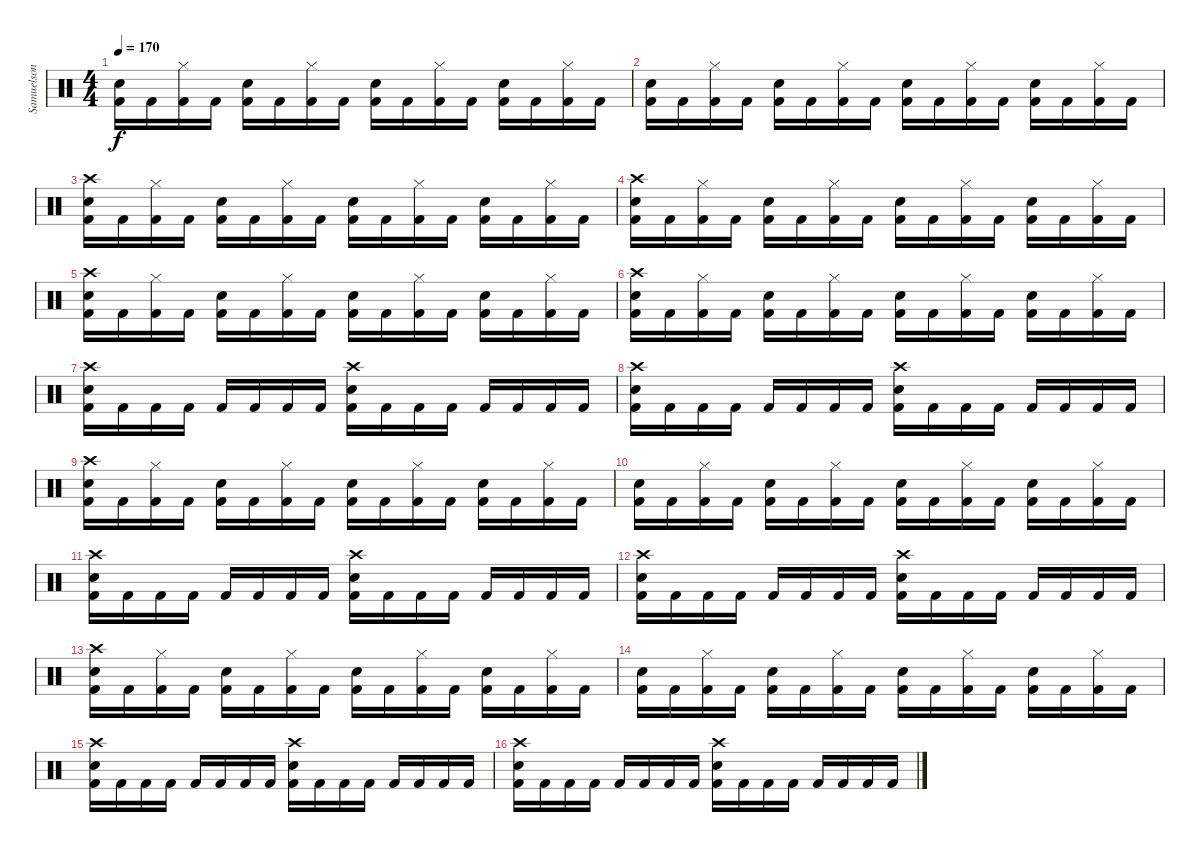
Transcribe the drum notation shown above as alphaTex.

\track ("Samuelson" "Samuelson") {instrument percussion}
\staff {score}
\articulation defaults
\ts (4 4)
\tempo 170
\clef neutral
\ks c
("Snare (hit) 2" "Kick (hit) 2").16{dy f} "Kick (hit) 2".16 ("Hi-Hat (closed)" "Kick (hit) 2").16 "Kick (hit) 2".16 ("Snare (hit) 2" "Kick (hit) 2").16 "Kick (hit) 2".16 ("Hi-Hat (closed)" "Kick (hit) 2").16 "Kick (hit) 2".16 ("Snare (hit) 2" "Kick (hit) 2").16 "Kick (hit) 2".16 ("Hi-Hat (closed)" "Kick (hit) 2").16 "Kick (hit) 2".16 ("Snare (hit) 2" "Kick (hit) 2").16 "Kick (hit) 2".16 ("Hi-Hat (closed)" "Kick (hit) 2").16 "Kick (hit) 2".16 |
("Snare (hit) 2" "Kick (hit) 2").16 "Kick (hit) 2".16 ("Hi-Hat (closed)" "Kick (hit) 2").16 "Kick (hit) 2".16 ("Snare (hit) 2" "Kick (hit) 2").16 "Kick (hit) 2".16 ("Hi-Hat (closed)" "Kick (hit) 2").16 "Kick (hit) 2".16 ("Snare (hit) 2" "Kick (hit) 2").16 "Kick (hit) 2".16 ("Hi-Hat (closed)" "Kick (hit) 2").16 "Kick (hit) 2".16 ("Snare (hit) 2" "Kick (hit) 2").16 "Kick (hit) 2".16 ("Hi-Hat (closed)" "Kick (hit) 2").16 "Kick (hit) 2".16 |
("Crash high (hit)" "Snare (hit) 2" "Kick (hit) 2").16 "Kick (hit) 2".16 ("Hi-Hat (closed)" "Kick (hit) 2").16 "Kick (hit) 2".16 ("Snare (hit) 2" "Kick (hit) 2").16 "Kick (hit) 2".16 ("Hi-Hat (closed)" "Kick (hit) 2").16 "Kick (hit) 2".16 ("Snare (hit) 2" "Kick (hit) 2").16 "Kick (hit) 2".16 ("Hi-Hat (closed)" "Kick (hit) 2").16 "Kick (hit) 2".16 ("Snare (hit) 2" "Kick (hit) 2").16 "Kick (hit) 2".16 ("Hi-Hat (closed)" "Kick (hit) 2").16 "Kick (hit) 2".16 |
("Crash high (hit)" "Snare (hit) 2" "Kick (hit) 2").16 "Kick (hit) 2".16 ("Hi-Hat (closed)" "Kick (hit) 2").16 "Kick (hit) 2".16 ("Snare (hit) 2" "Kick (hit) 2").16 "Kick (hit) 2".16 ("Hi-Hat (closed)" "Kick (hit) 2").16 "Kick (hit) 2".16 ("Snare (hit) 2" "Kick (hit) 2").16 "Kick (hit) 2".16 ("Hi-Hat (closed)" "Kick (hit) 2").16 "Kick (hit) 2".16 ("Snare (hit) 2" "Kick (hit) 2").16 "Kick (hit) 2".16 ("Hi-Hat (closed)" "Kick (hit) 2").16 "Kick (hit) 2".16 |
("Crash high (hit)" "Snare (hit) 2" "Kick (hit) 2").16 "Kick (hit) 2".16 ("Hi-Hat (closed)" "Kick (hit) 2").16 "Kick (hit) 2".16 ("Snare (hit) 2" "Kick (hit) 2").16 "Kick (hit) 2".16 ("Hi-Hat (closed)" "Kick (hit) 2").16 "Kick (hit) 2".16 ("Snare (hit) 2" "Kick (hit) 2").16 "Kick (hit) 2".16 ("Hi-Hat (closed)" "Kick (hit) 2").16 "Kick (hit) 2".16 ("Snare (hit) 2" "Kick (hit) 2").16 "Kick (hit) 2".16 ("Hi-Hat (closed)" "Kick (hit) 2").16 "Kick (hit) 2".16 |
("Crash high (hit)" "Snare (hit) 2" "Kick (hit) 2").16 "Kick (hit) 2".16 ("Hi-Hat (closed)" "Kick (hit) 2").16 "Kick (hit) 2".16 ("Snare (hit) 2" "Kick (hit) 2").16 "Kick (hit) 2".16 ("Hi-Hat (closed)" "Kick (hit) 2").16 "Kick (hit) 2".16 ("Snare (hit) 2" "Kick (hit) 2").16 "Kick (hit) 2".16 ("Hi-Hat (closed)" "Kick (hit) 2").16 "Kick (hit) 2".16 ("Snare (hit) 2" "Kick (hit) 2").16 "Kick (hit) 2".16 ("Hi-Hat (closed)" "Kick (hit) 2").16 "Kick (hit) 2".16 |
("Crash high (hit)" "Snare (hit) 2" "Kick (hit) 2").16 "Kick (hit) 2".16 "Kick (hit) 2".16 "Kick (hit) 2".16 "Kick (hit) 2".16 "Kick (hit) 2".16 "Kick (hit) 2".16 "Kick (hit) 2".16 ("Crash high (hit)" "Snare (hit) 2" "Kick (hit) 2").16 "Kick (hit) 2".16 "Kick (hit) 2".16 "Kick (hit) 2".16 "Kick (hit) 2".16 "Kick (hit) 2".16 "Kick (hit) 2".16 "Kick (hit) 2".16 |
("Crash high (hit)" "Snare (hit) 2" "Kick (hit) 2").16 "Kick (hit) 2".16 "Kick (hit) 2".16 "Kick (hit) 2".16 "Kick (hit) 2".16 "Kick (hit) 2".16 "Kick (hit) 2".16 "Kick (hit) 2".16 ("Crash high (hit)" "Snare (hit) 2" "Kick (hit) 2").16 "Kick (hit) 2".16 "Kick (hit) 2".16 "Kick (hit) 2".16 "Kick (hit) 2".16 "Kick (hit) 2".16 "Kick (hit) 2".16 "Kick (hit) 2".16 |
("Crash high (hit)" "Snare (hit) 2" "Kick (hit) 2").16 "Kick (hit) 2".16 ("Hi-Hat (closed)" "Kick (hit) 2").16 "Kick (hit) 2".16 ("Snare (hit) 2" "Kick (hit) 2").16 "Kick (hit) 2".16 ("Hi-Hat (closed)" "Kick (hit) 2").16 "Kick (hit) 2".16 ("Snare (hit) 2" "Kick (hit) 2").16 "Kick (hit) 2".16 ("Hi-Hat (closed)" "Kick (hit) 2").16 "Kick (hit) 2".16 ("Snare (hit) 2" "Kick (hit) 2").16 "Kick (hit) 2".16 ("Hi-Hat (closed)" "Kick (hit) 2").16 "Kick (hit) 2".16 |
("Snare (hit) 2" "Kick (hit) 2").16 "Kick (hit) 2".16 ("Hi-Hat (closed)" "Kick (hit) 2").16 "Kick (hit) 2".16 ("Snare (hit) 2" "Kick (hit) 2").16 "Kick (hit) 2".16 ("Hi-Hat (closed)" "Kick (hit) 2").16 "Kick (hit) 2".16 ("Snare (hit) 2" "Kick (hit) 2").16 "Kick (hit) 2".16 ("Hi-Hat (closed)" "Kick (hit) 2").16 "Kick (hit) 2".16 ("Snare (hit) 2" "Kick (hit) 2").16 "Kick (hit) 2".16 ("Hi-Hat (closed)" "Kick (hit) 2").16 "Kick (hit) 2".16 |
("Crash high (hit)" "Snare (hit) 2" "Kick (hit) 2").16 "Kick (hit) 2".16 "Kick (hit) 2".16 "Kick (hit) 2".16 "Kick (hit) 2".16 "Kick (hit) 2".16 "Kick (hit) 2".16 "Kick (hit) 2".16 ("Crash high (hit)" "Snare (hit) 2" "Kick (hit) 2").16 "Kick (hit) 2".16 "Kick (hit) 2".16 "Kick (hit) 2".16 "Kick (hit) 2".16 "Kick (hit) 2".16 "Kick (hit) 2".16 "Kick (hit) 2".16 |
("Crash high (hit)" "Snare (hit) 2" "Kick (hit) 2").16 "Kick (hit) 2".16 "Kick (hit) 2".16 "Kick (hit) 2".16 "Kick (hit) 2".16 "Kick (hit) 2".16 "Kick (hit) 2".16 "Kick (hit) 2".16 ("Crash high (hit)" "Snare (hit) 2" "Kick (hit) 2").16 "Kick (hit) 2".16 "Kick (hit) 2".16 "Kick (hit) 2".16 "Kick (hit) 2".16 "Kick (hit) 2".16 "Kick (hit) 2".16 "Kick (hit) 2".16 |
("Crash high (hit)" "Snare (hit) 2" "Kick (hit) 2").16 "Kick (hit) 2".16 ("Hi-Hat (closed)" "Kick (hit) 2").16 "Kick (hit) 2".16 ("Snare (hit) 2" "Kick (hit) 2").16 "Kick (hit) 2".16 ("Hi-Hat (closed)" "Kick (hit) 2").16 "Kick (hit) 2".16 ("Snare (hit) 2" "Kick (hit) 2").16 "Kick (hit) 2".16 ("Hi-Hat (closed)" "Kick (hit) 2").16 "Kick (hit) 2".16 ("Snare (hit) 2" "Kick (hit) 2").16 "Kick (hit) 2".16 ("Hi-Hat (closed)" "Kick (hit) 2").16 "Kick (hit) 2".16 |
("Snare (hit) 2" "Kick (hit) 2").16 "Kick (hit) 2".16 ("Hi-Hat (closed)" "Kick (hit) 2").16 "Kick (hit) 2".16 ("Snare (hit) 2" "Kick (hit) 2").16 "Kick (hit) 2".16 ("Hi-Hat (closed)" "Kick (hit) 2").16 "Kick (hit) 2".16 ("Snare (hit) 2" "Kick (hit) 2").16 "Kick (hit) 2".16 ("Hi-Hat (closed)" "Kick (hit) 2").16 "Kick (hit) 2".16 ("Snare (hit) 2" "Kick (hit) 2").16 "Kick (hit) 2".16 ("Hi-Hat (closed)" "Kick (hit) 2").16 "Kick (hit) 2".16 |
("Crash high (hit)" "Snare (hit) 2" "Kick (hit) 2").16 "Kick (hit) 2".16 "Kick (hit) 2".16 "Kick (hit) 2".16 "Kick (hit) 2".16 "Kick (hit) 2".16 "Kick (hit) 2".16 "Kick (hit) 2".16 ("Crash high (hit)" "Snare (hit) 2" "Kick (hit) 2").16 "Kick (hit) 2".16 "Kick (hit) 2".16 "Kick (hit) 2".16 "Kick (hit) 2".16 "Kick (hit) 2".16 "Kick (hit) 2".16 "Kick (hit) 2".16 |
("Crash high (hit)" "Snare (hit) 2" "Kick (hit) 2").16 "Kick (hit) 2".16 "Kick (hit) 2".16 "Kick (hit) 2".16 "Kick (hit) 2".16 "Kick (hit) 2".16 "Kick (hit) 2".16 "Kick (hit) 2".16 ("Crash high (hit)" "Snare (hit) 2" "Kick (hit) 2").16 "Kick (hit) 2".16 "Kick (hit) 2".16 "Kick (hit) 2".16 "Kick (hit) 2".16 "Kick (hit) 2".16 "Kick (hit) 2".16 "Kick (hit) 2".16
